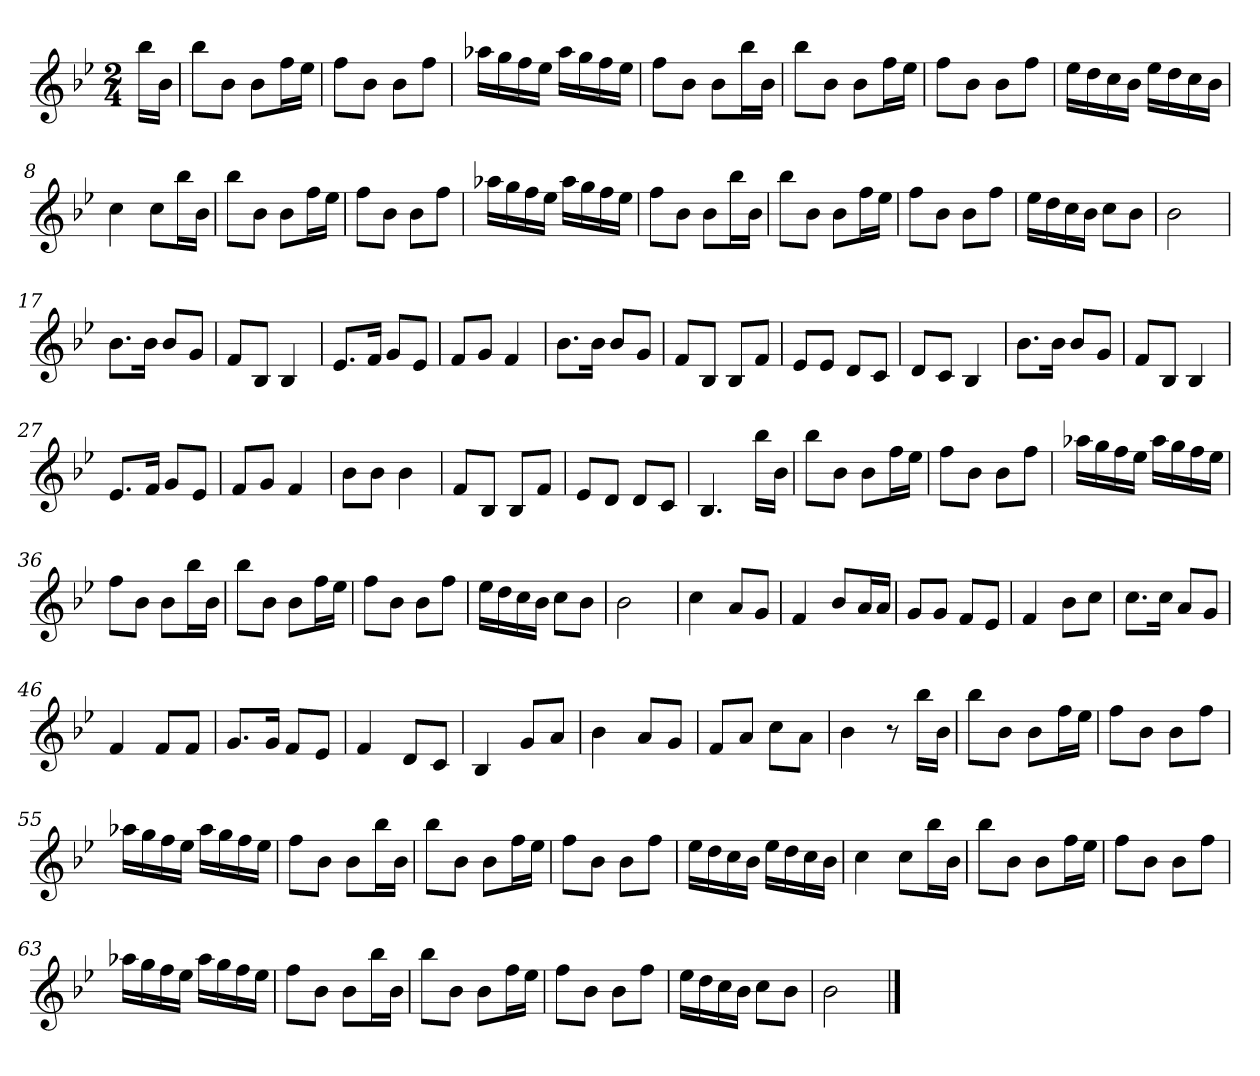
**kern
*part1
*staff1
*clefG2
*k[b-e-]
*B-:
*M2/4
=
16bb-\LL
16b-\JJ
=1
8bb-\L
8b-\J
8b-\L
16ff\L
16ee-\JJ
=2
8ff\L
8b-\J
8b-\L
8ff\J
=3
16aa-X\LL
16gg\
16ff\
16ee-\JJ
16aa-\LL
16gg\
16ff\
16ee-\JJ
=4
8ff\L
8b-\J
8b-\L
16bb-\L
16b-\JJ
=5
8bb-\L
8b-\J
8b-\L
16ff\L
16ee-\JJ
!!LO:LB:g=z
=6
8ff\L
8b-\J
8b-\L
8ff\J
=7
16ee-\LL
16dd\
16cc\
16b-\JJ
16ee-\LL
16dd\
16cc\
16b-\JJ
=8
4cc\
8cc\L
16bb-\L
16b-\JJ
=9
8bb-\L
8b-\J
8b-\L
16ff\L
16ee-\JJ
=10
8ff\L
8b-\J
8b-\L
8ff\J
=11
16aa-X\LL
16gg\
16ff\
16ee-\JJ
16aa-\LL
16gg\
16ff\
16ee-\JJ
!!LO:LB:g=z
=12
8ff\L
8b-\J
8b-\L
16bb-\L
16b-\JJ
=13
8bb-\L
8b-\J
8b-\L
16ff\L
16ee-\JJ
=14
8ff\L
8b-\J
8b-\L
8ff\J
=15
16ee-\LL
16dd\
16cc\
16b-\JJ
8cc\L
8b-\J
=16
2b-\
=17
8.b-\L
16b-\Jk
8b-/L
8g/J
!!LO:LB:g=z
=18
8f/L
8B-/J
4B-/
=19
8.e-/L
16f/Jk
8g/L
8e-/J
=20
8f/L
8g/J
4f/
=21
8.b-\L
16b-\Jk
8b-/L
8g/J
=22
8f/L
8B-/J
8B-/L
8f/J
=23
8e-/L
8e-/J
8d/L
8c/J
!!LO:LB:g=z
=24
8d/L
8c/J
4B-/
=25
8.b-\L
16b-\Jk
8b-/L
8g/J
=26
8f/L
8B-/J
4B-/
=27
8.e-/L
16f/Jk
8g/L
8e-/J
=28
8f/L
8g/J
4f/
=29
8b-\L
8b-\J
4b-\
!!LO:LB:g=z
=30
8f/L
8B-/J
8B-/L
8f/J
=31
8e-/L
8d/J
8d/L
8c/J
=32
4.B-/
16bb-\LL
16b-\JJ
=33
8bb-\L
8b-\J
8b-\L
16ff\L
16ee-\JJ
=34
8ff\L
8b-\J
8b-\L
8ff\J
=35
16aa-X\LL
16gg\
16ff\
16ee-\JJ
16aa-\LL
16gg\
16ff\
16ee-\JJ
!!LO:LB:g=z
=36
8ff\L
8b-\J
8b-\L
16bb-\L
16b-\JJ
=37
8bb-\L
8b-\J
8b-\L
16ff\L
16ee-\JJ
=38
8ff\L
8b-\J
8b-\L
8ff\J
=39
16ee-\LL
16dd\
16cc\
16b-\JJ
8cc\L
8b-\J
=40
2b-\
=41
4cc\
8a/L
8g/J
!!LO:LB:g=z
=42
4f/
8b-/L
16a/L
16a/JJ
=43
8g/L
8g/J
8f/L
8e-/J
=44
4f/
8b-\L
8cc\J
=45
8.cc\L
16cc\Jk
8a/L
8g/J
=46
4f/
8f/L
8f/J
=47
8.g/L
16g/Jk
8f/L
8e-/J
!!LO:PB:g=z
=48
4f/
8d/L
8c/J
=49
4B-/
8g/L
8a/J
=50
4b-\
8a/L
8g/J
=51
8f/L
8a/J
8cc\L
8a\J
=52
4b-\
8r
16bb-\LL
16b-\JJ
=53
8bb-\L
8b-\J
8b-\L
16ff\L
16ee-\JJ
!!LO:LB:g=z
=54
8ff\L
8b-\J
8b-\L
8ff\J
=55
16aa-X\LL
16gg\
16ff\
16ee-\JJ
16aa-\LL
16gg\
16ff\
16ee-\JJ
=56
8ff\L
8b-\J
8b-\L
16bb-\L
16b-\JJ
=57
8bb-\L
8b-\J
8b-\L
16ff\L
16ee-\JJ
=58
8ff\L
8b-\J
8b-\L
8ff\J
=59
16ee-\LL
16dd\
16cc\
16b-\JJ
16ee-\LL
16dd\
16cc\
16b-\JJ
!!LO:LB:g=z
=60
4cc\
8cc\L
16bb-\L
16b-\JJ
=61
8bb-\L
8b-\J
8b-\L
16ff\L
16ee-\JJ
=62
8ff\L
8b-\J
8b-\L
8ff\J
=63
16aa-X\LL
16gg\
16ff\
16ee-\JJ
16aa-\LL
16gg\
16ff\
16ee-\JJ
=64
8ff\L
8b-\J
8b-\L
16bb-\L
16b-\JJ
=65
8bb-\L
8b-\J
8b-\L
16ff\L
16ee-\JJ
!!LO:LB:g=z
=66
8ff\L
8b-\J
8b-\L
8ff\J
=67
16ee-\LL
16dd\
16cc\
16b-\JJ
8cc\L
8b-\J
=68
2b-\
==
*-
